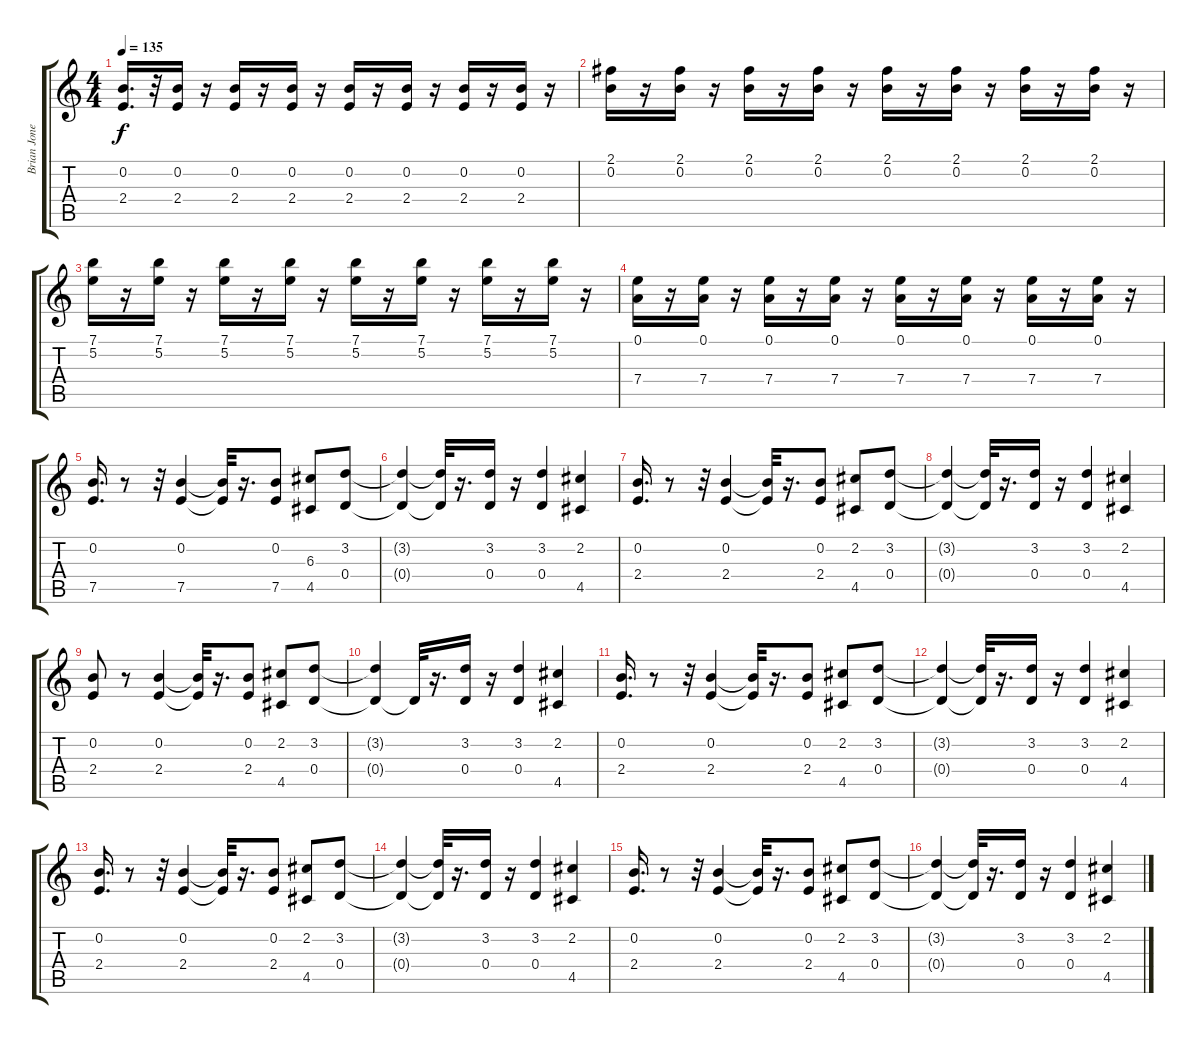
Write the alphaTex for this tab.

\track ("Brian Jones - Rhythm" "Brian Jone") {instrument electricguitarclean}
\staff {score tabs}
\tuning (E4 B3 G3 D3 A2 E2) {hide}
\ts (4 4)
\tempo 135
\clef g2
\ks c
(0.2 2.4).16{d dy f} r.32 (0.2 2.4).16 r.16 (0.2 2.4).16 r.16 (0.2 2.4).16 r.16 (0.2 2.4).16 r.16 (0.2 2.4).16 r.16 (0.2 2.4).16 r.16 (0.2 2.4).16 r.16 |
(2.1 0.2).16 r.16 (2.1 0.2).16 r.16 (2.1 0.2).16 r.16 (2.1 0.2).16 r.16 (2.1 0.2).16 r.16 (2.1 0.2).16 r.16 (2.1 0.2).16 r.16 (2.1 0.2).16 r.16 |
(7.1 5.2).16 r.16 (7.1 5.2).16 r.16 (7.1 5.2).16 r.16 (7.1 5.2).16 r.16 (7.1 5.2).16 r.16 (7.1 5.2).16 r.16 (7.1 5.2).16 r.16 (7.1 5.2).16 r.16 |
(0.1 7.4).16 r.16 (0.1 7.4).16 r.16 (0.1 7.4).16 r.16 (0.1 7.4).16 r.16 (0.1 7.4).16 r.16 (0.1 7.4).16 r.16 (0.1 7.4).16 r.16 (0.1 7.4).16 r.16 |
(0.2 7.5).16{d} r.8 r.32 (0.2 7.5).4 (0.2{t} 7.5{t}).32 r.16{d} (0.2 7.5).8 (6.3 4.5).8 (3.2 0.4).8 |
(3.2{t} 0.4{t}).4 (3.2{t} 0.4{t}).32 r.16{d} (3.2 0.4).16 r.16 (3.2 0.4).4 (2.2 4.5).4 |
(0.2 2.4).16{d} r.8 r.32 (0.2 2.4).4 (0.2{t} 2.4{t}).32 r.16{d} (0.2 2.4).8 (2.2 4.5).8 (3.2 0.4).8 |
(3.2{t} 0.4{t}).4 (3.2{t} 0.4{t}).32 r.16{d} (3.2 0.4).16 r.16 (3.2 0.4).4 (2.2 4.5).4 |
(0.2 2.4).8 r.8 (0.2 2.4).4 (0.2{t} 2.4{t}).32 r.16{d} (0.2 2.4).8 (2.2 4.5).8 (3.2 0.4).8 |
(3.2{t} 0.4{t}).4 0.4{t}.32 r.16{d} (3.2 0.4).16 r.16 (3.2 0.4).4 (2.2 4.5).4 |
(0.2 2.4).16{d} r.8 r.32 (0.2 2.4).4 (0.2{t} 2.4{t}).32 r.16{d} (0.2 2.4).8 (2.2 4.5).8 (3.2 0.4).8 |
(3.2{t} 0.4{t}).4 (3.2{t} 0.4{t}).32 r.16{d} (3.2 0.4).16 r.16 (3.2 0.4).4 (2.2 4.5).4 |
(0.2 2.4).16{d} r.8 r.32 (0.2 2.4).4 (0.2{t} 2.4{t}).32 r.16{d} (0.2 2.4).8 (2.2 4.5).8 (3.2 0.4).8 |
(3.2{t} 0.4{t}).4 (3.2{t} 0.4{t}).32 r.16{d} (3.2 0.4).16 r.16 (3.2 0.4).4 (2.2 4.5).4 |
(0.2 2.4).16{d} r.8 r.32 (0.2 2.4).4 (0.2{t} 2.4{t}).32 r.16{d} (0.2 2.4).8 (2.2 4.5).8 (3.2 0.4).8 |
(3.2{t} 0.4{t}).4 (3.2{t} 0.4{t}).32 r.16{d} (3.2 0.4).16 r.16 (3.2 0.4).4 (2.2 4.5).4
